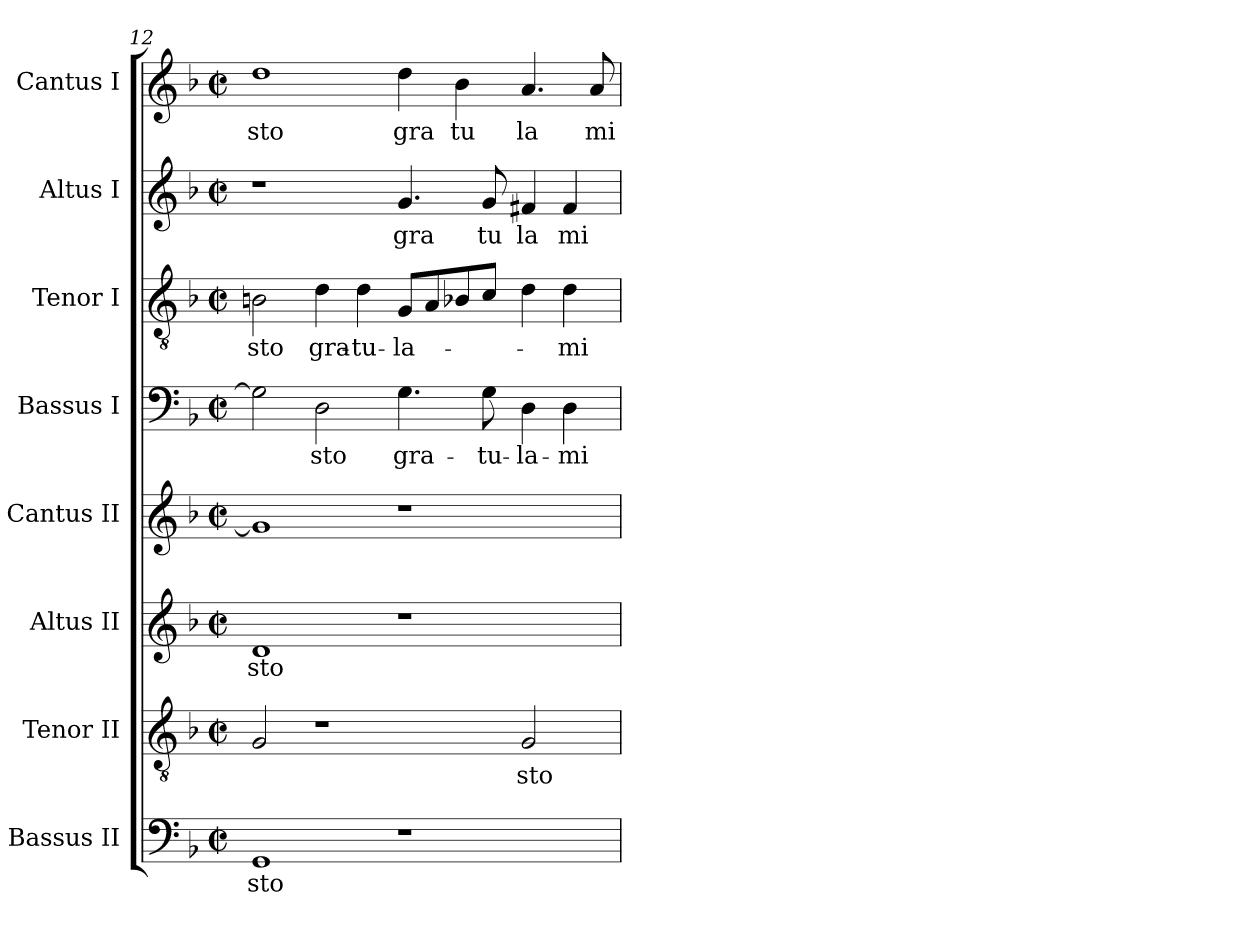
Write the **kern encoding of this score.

**kern	**text	**kern	**text	**kern	**text	**kern	**kern	**text	**kern	**text	**kern	**text	**kern	**text
*part8	*part8	*part7	*part7	*part6	*part6	*part5	*part4	*part4	*part3	*part3	*part2	*part2	*part1	*part1
*staff8	*staff8	*staff7	*staff7	*staff6	*staff6	*staff5	*staff4	*staff4	*staff3	*staff3	*staff2	*staff2	*staff1	*staff1
*I"Bassus II	*	*I"Tenor II	*	*I"Altus II	*	*I"Cantus II	*I"Bassus I	*	*I"Tenor I	*	*I"Altus I	*	*I"Cantus I	*
*clefF4	*	*clefGv2	*	*clefG2	*	*clefG2	*clefF4	*	*clefGv2	*	*clefG2	*	*clefG2	*
*k[b-]	*	*k[b-]	*	*k[b-]	*	*k[b-]	*k[b-]	*	*k[b-]	*	*k[b-]	*	*k[b-]	*
*F:	*	*F:	*	*F:	*	*F:	*F:	*	*F:	*	*F:	*	*F:	*
*M2/2	*	*M2/2	*	*M2/2	*	*M2/2	*M2/2	*	*M2/2	*	*M2/2	*	*M2/2	*
*met(c|)	*	*met(c|)	*	*met(c|)	*	*met(c|)	*met(c|)	*	*met(c|)	*	*met(c|)	*	*met(c|)	*
=12	=12	=12	=12	=12	=12	=12	=12	=12	=12	=12	=12	=12	=12	=12
!	!LO:LY:b:cj	!	!	!	!LO:LY:b:cj	!	!	!	!	!LO:LY:b:cj	!	!	!	!LO:LY:b:cj
1GG	sto	2G/	.	1d	sto	1g]	2G\]	.	2Bn\	-sto	1r	.	1dd	sto
!	!	!	!	!	!	!	!	!LO:LY:b:cj	!	!LO:LY:b:cj	!	!	!	!
.	.	1r	.	.	.	.	2D\	-sto	4d\	gra-	.	.	.	.
!	!	!	!	!	!	!	!	!	!	!LO:LY:b:cj	!	!	!	!
.	.	.	.	.	.	.	.	.	4d\	-tu-	.	.	.	.
!	!	!	!	!	!	!	!	!LO:LY:b:cj	!	!LO:LY:b:cj	!	!LO:LY:b:cj	!	!LO:LY:b:cj
1r	.	.	.	1r	.	1r	4.G\	gra-	8G/L	-la-	4.g/	gra	4dd\	gra
.	.	.	.	.	.	.	.	.	8A/	.	.	.	.	.
!	!	!	!	!	!	!	!	!	!	!	!	!	!	!LO:LY:b:cj
.	.	.	.	.	.	.	.	.	8B-X/	.	.	.	4b-\	tu
!	!	!	!	!	!	!	!	!LO:LY:b:cj	!	!	!	!LO:LY:b:cj	!	!
.	.	.	.	.	.	.	8G\	-tu-	8c/J	.	8g/	tu	.	.
!	!	!	!LO:LY:b:cj	!	!	!	!	!LO:LY:b:cj	!	!	!	!LO:LY:b:cj	!	!LO:LY:b:cj
.	.	2G/	-sto	.	.	.	4D\	-la-	4d\	.	4f#X/	la	4.a/	la
!	!	!	!	!	!	!	!	!LO:LY:b:cj	!	!LO:LY:b:cj	!	!LO:LY:b:cj	!	!
.	.	.	.	.	.	.	4D\	-mi-	4d\	-mi-	4f#/	mi	.	.
!	!	!	!	!	!	!	!	!	!	!	!	!	!	!LO:LY:b:cj
.	.	.	.	.	.	.	.	.	.	.	.	.	8a/	mi
=	=	=	=	=	=	=	=	=	=	=	=	=	=	=
*-	*-	*-	*-	*-	*-	*-	*-	*-	*-	*-	*-	*-	*-	*-
